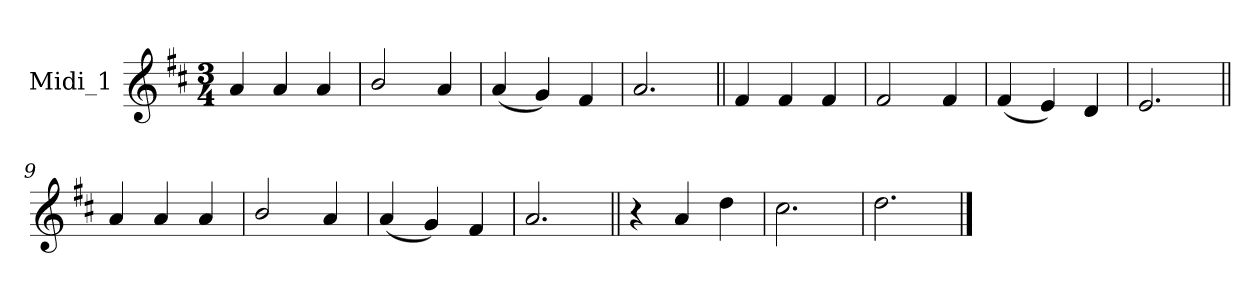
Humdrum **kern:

**kern
*part1
*staff1
*I"Midi_1
*clefG2
*k[f#c#]
*D:
*M3/4
=1
4a
4a
4a
=2
2b/
4a
=3
(<4a
4g)
4f#
=4
2.a
=5||
4f#
4f#
4f#
=6
2f#
4f#
=7
(<4f#
4e)
4d
=8
2.e
!!LO:LB:g=z
=9||
4a
4a
4a
=10
2b/
4a
=11
(<4a
4g)
4f#
=12
2.a
=13||
4r
4a
4dd
=14
2.cc#
=15
2.dd
==
*-
